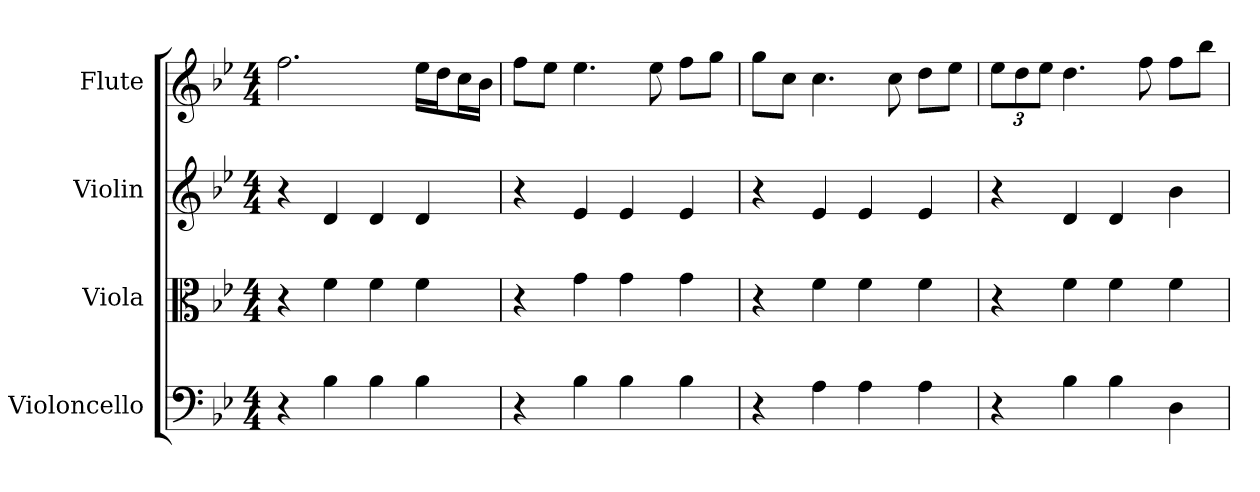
**kern	**kern	**kern	**kern
*part4	*part3	*part2	*part1
*staff4	*staff3	*staff2	*staff1
*I"Violoncello	*I"Viola	*I"Violin	*I"Flute
*I'Vc	*I'Vla	*I'Vln	*I'Fl
*clefF4	*clefC3	*	*
*k[b-e-]	*k[b-e-]	*k[b-e-]	*k[b-e-]
*B-:	*B-:	*B-:	*B-:
*M4/4	*M4/4	*M4/4	*M4/4
*MM71	*MM71	*MM71	*MM71
=	=	=	=
4r	4r	4r	2.ff
4B-	4f	4d	.
4B-	4f	4d	.
4B-	4f	4d	16ee-LL
.	.	.	16ddJ
.	.	.	16ccL
.	.	.	16b-JJ
=2	=2	=2	=2
4r	4r	4r	8ffL
.	.	.	8ee-J
4B-	4g	4e-	4.ee-
4B-	4g	4e-	.
.	.	.	8ee-
4B-	4g	4e-	8ffL
.	.	.	8ggJ
=3	=3	=3	=3
4r	4r	4r	8ggL
.	.	.	8ccJ
4A	4f	4e-	4.cc
4A	4f	4e-	.
.	.	.	8cc
4A	4f	4e-	8ddL
.	.	.	8ee-J
=4	=4	=4	=4
4r	4r	4r	12ee-L
.	.	.	12dd
.	.	.	12ee-J
4B-	4f	4d	4.dd
4B-	4f	4d	.
.	.	.	8ff
4D	4f	4b-	8ffL
.	.	.	8bb-J
=	=	=	=
*-	*-	*-	*-
